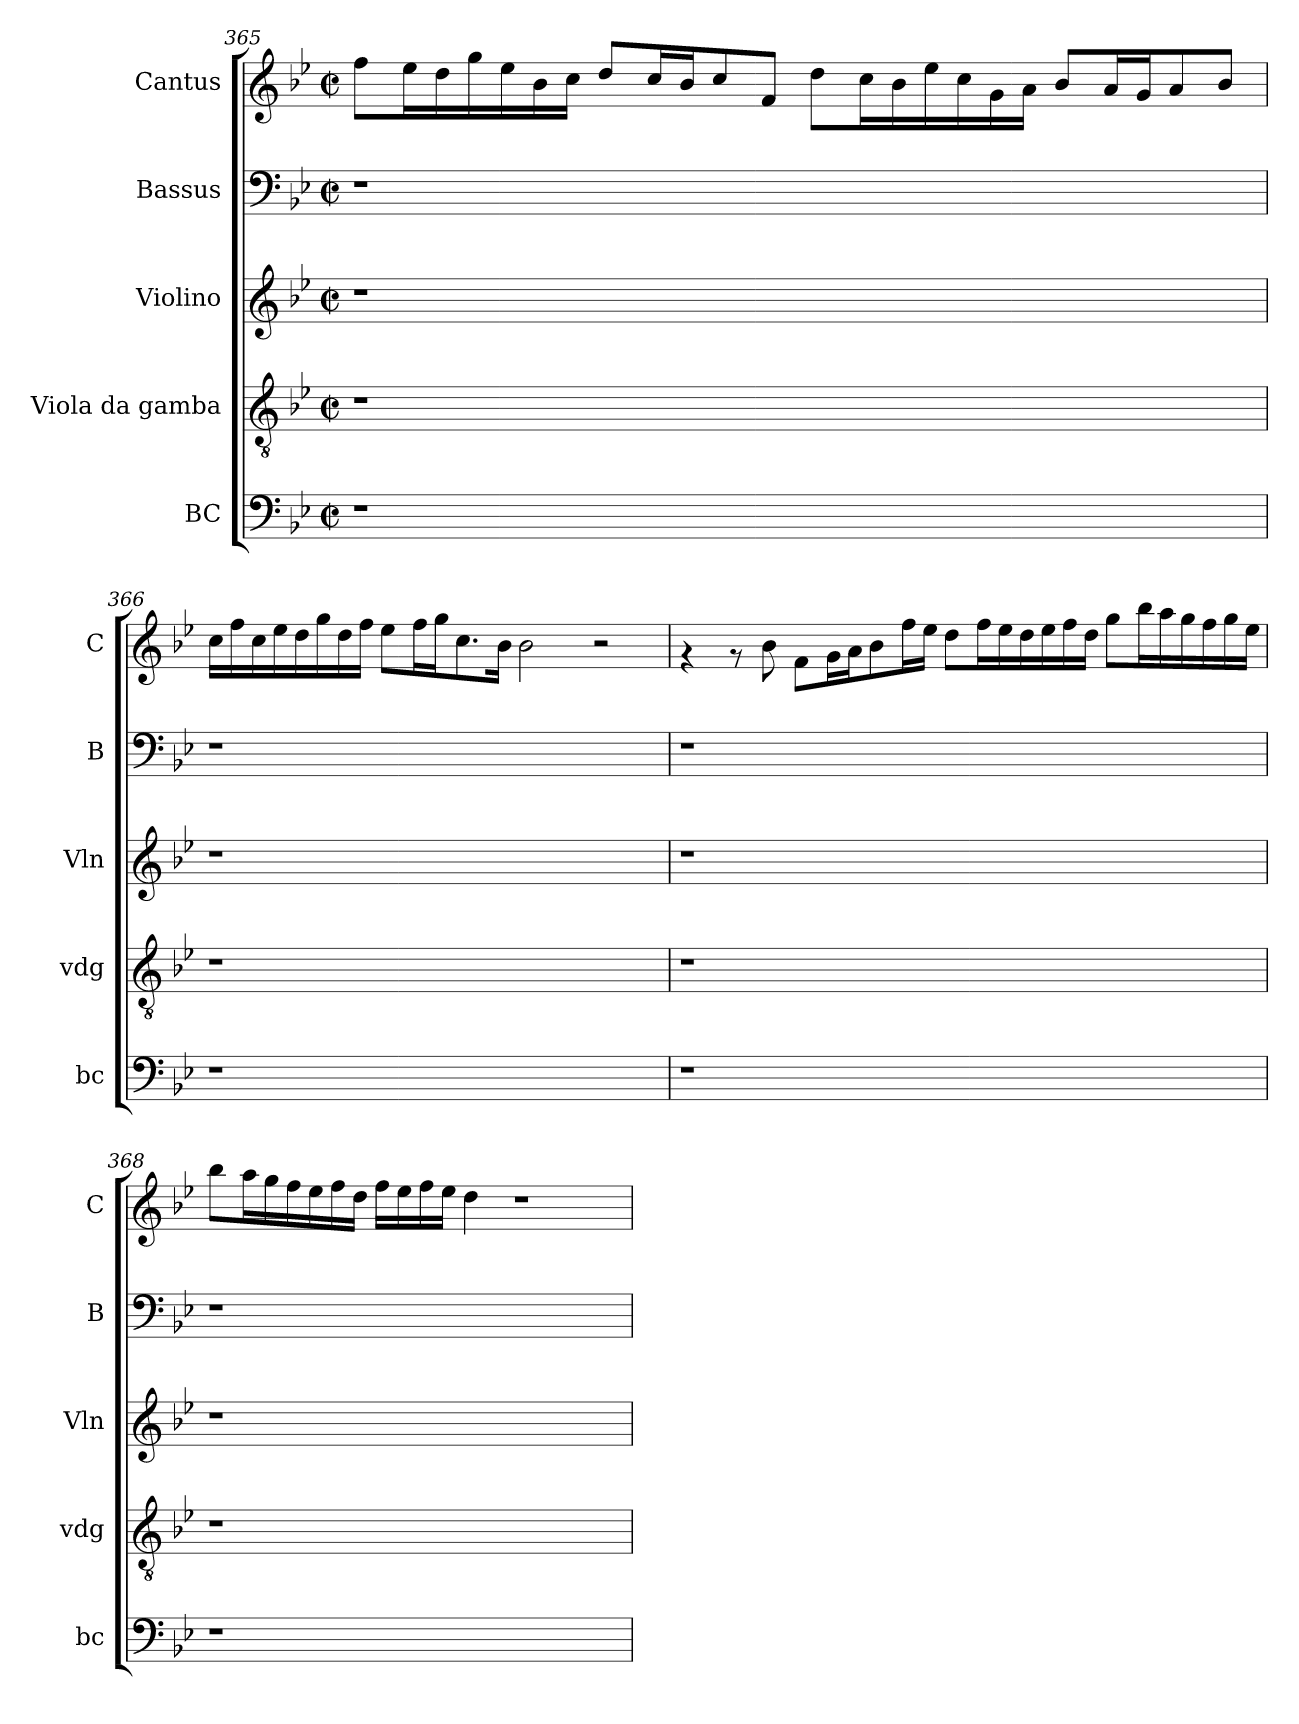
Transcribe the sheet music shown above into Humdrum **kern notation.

**kern	**kern	**kern	**kern	**kern
*part5	*part4	*part3	*part2	*part1
*staff5	*staff4	*staff3	*staff2	*staff1
*I"BC	*I"Viola da gamba	*I"Violino	*I"Bassus	*I"Cantus
*I'bc	*I'vdg	*I'Vln	*I'B	*I'C
!!LO:LB:g=z
*clefF4	*clefGv2	*clefG2	*clefF4	*clefG2
*k[b-e-]	*k[b-e-]	*k[b-e-]	*k[b-e-]	*k[b-e-]
*B-:	*B-:	*B-:	*B-:	*B-:
*M2/2	*M2/2	*M2/2	*M2/2	*M2/2
*met(c|)	*met(c|)	*met(c|)	*met(c|)	*met(c|)
=365	=365	=365	=365	=365
1r	1r	1r	1r	8ff\L
.	.	.	.	16ee-\L
.	.	.	.	16dd\
.	.	.	.	16gg\
.	.	.	.	16ee-\
.	.	.	.	16b-\
.	.	.	.	16cc\JJ
.	.	.	.	8dd/L
.	.	.	.	16cc/L
.	.	.	.	16b-/J
.	.	.	.	8cc/
.	.	.	.	8f/J
1ryy	1ryy	1ryy	1ryy	8dd\L
.	.	.	.	16cc\L
.	.	.	.	16b-\
.	.	.	.	16ee-\
.	.	.	.	16cc\
.	.	.	.	16g\
.	.	.	.	16a\JJ
.	.	.	.	8b-/L
.	.	.	.	16a/L
.	.	.	.	16g/J
.	.	.	.	8a/
.	.	.	.	8b-/J
=366	=366	=366	=366	=366
1r	1r	1r	1r	16cc\LL
.	.	.	.	16ff\
.	.	.	.	16cc\
.	.	.	.	16ee-\
.	.	.	.	16dd\
.	.	.	.	16gg\
.	.	.	.	16dd\
.	.	.	.	16ff\JJ
.	.	.	.	8ee-\L
.	.	.	.	16ff\L
.	.	.	.	16gg\J
.	.	.	.	8.cc\
.	.	.	.	16b-\Jk
1ryy	1ryy	1ryy	1ryy	2b-\
.	.	.	.	2r
!!LO:PB:g=z
=367	=367	=367	=367	=367
1r	1r	1r	1r	4rf
.	.	.	.	8rf
.	.	.	.	8b-\
.	.	.	.	8f\L
.	.	.	.	16g\L
.	.	.	.	16a\J
.	.	.	.	8b-\
.	.	.	.	16ff\L
.	.	.	.	16ee-\JJ
1ryy	1ryy	1ryy	1ryy	8dd\L
.	.	.	.	16ff\L
.	.	.	.	16ee-\
.	.	.	.	16dd\
.	.	.	.	16ee-\
.	.	.	.	16ff\
.	.	.	.	16dd\JJ
.	.	.	.	8gg\L
.	.	.	.	16bb-\L
.	.	.	.	16aa\
.	.	.	.	16gg\
.	.	.	.	16ff\
.	.	.	.	16gg\
.	.	.	.	16ee-\JJ
=368	=368	=368	=368	=368
1r	1r	1r	1r	8bb-\L
.	.	.	.	16aa\L
.	.	.	.	16gg\
.	.	.	.	16ff\
.	.	.	.	16ee-\
.	.	.	.	16ff\
.	.	.	.	16dd\JJ
.	.	.	.	16ff\LL
.	.	.	.	16ee-\
.	.	.	.	16ff\
.	.	.	.	16ee-\JJ
.	.	.	.	4dd\
1ryy	1ryy	1ryy	1ryy	1r
=	=	=	=	=
*-	*-	*-	*-	*-
